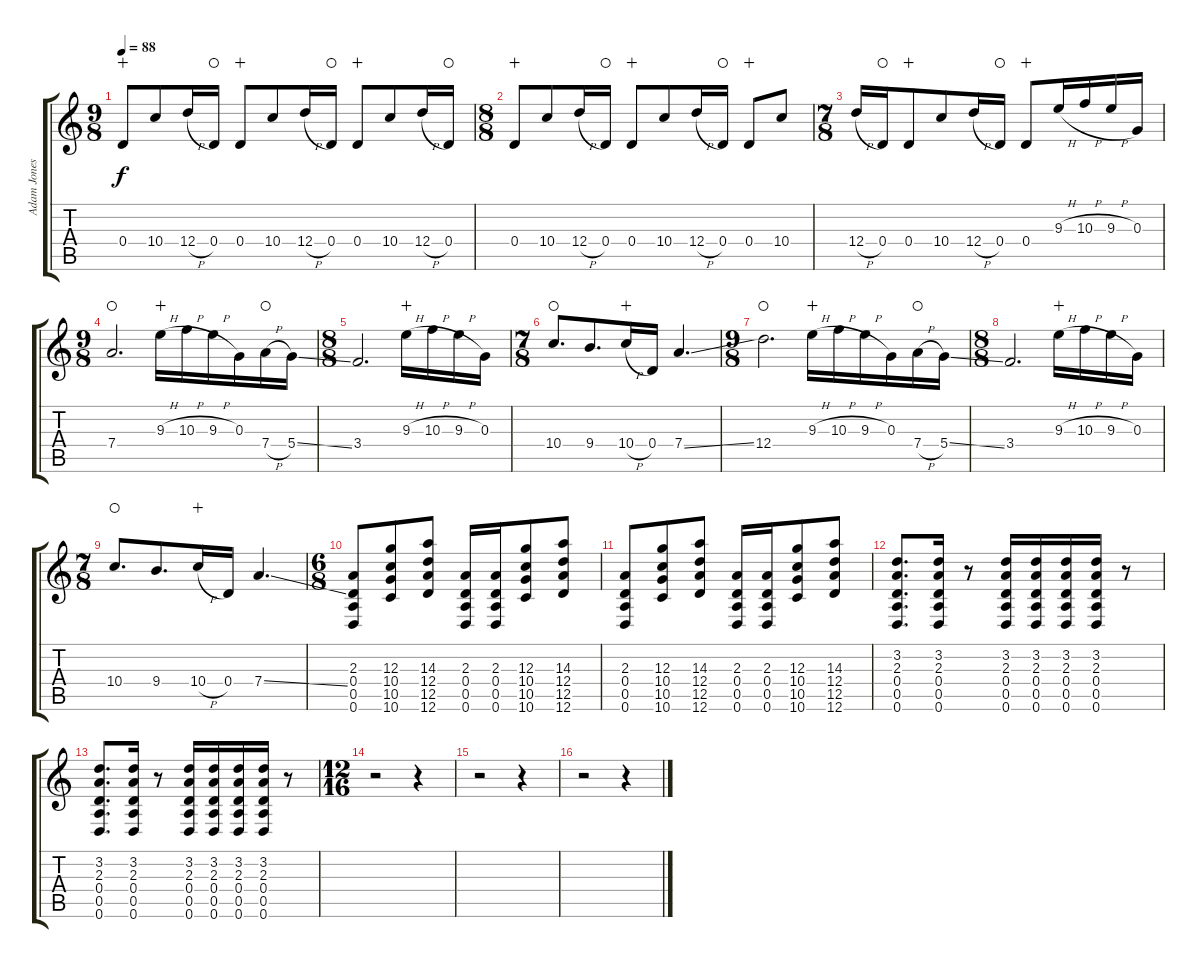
\track ("Adam Jones " "Adam Jones") {instrument distortionguitar}
\staff {score tabs}
\tuning (E4 B3 G3 D3 A2 D2) {hide}
\ts (9 8)
\tempo 88
\clef g2
\ks c
0.4.8{dy f wahc} 10.4.8 12.4{h}.16 0.4.16{waho} 0.4.8{wahc} 10.4.8 12.4{h}.16 0.4.16{waho} 0.4.8{wahc} 10.4.8 12.4{h}.16 0.4.16{waho} |
\ts (8 8)
0.4.8{wahc} 10.4.8 12.4{h}.16 0.4.16{waho} 0.4.8{wahc} 10.4.8 12.4{h}.16 0.4.16{waho} 0.4.8{wahc} 10.4.8 |
\ts (7 8)
12.4{h}.16 0.4.16{waho} 0.4.8{wahc} 10.4.8 12.4{h}.16 0.4.16{waho} 0.4.8{wahc} 9.3{h}.16 10.3{h}.16 9.3{h}.16 0.3.16 |
\ts (9 8)
7.4.2{d waho} 9.3{h}.16{wahc} 10.3{h}.16 9.3{h}.16 0.3.16 7.4{h}.16{waho} 5.4{ss}.16 |
\ts (8 8)
3.4.2{d} 9.3{h}.16{wahc} 10.3{h}.16 9.3{h}.16 0.3.16 |
\ts (7 8)
10.4.8{d waho} 9.4.8{d} 10.4{h}.16{wahc} 0.4.16 7.4{ss}.4{d} |
\ts (9 8)
12.4.2{d waho} 9.3{h}.16{wahc} 10.3{h}.16 9.3{h}.16 0.3.16 7.4{h}.16{waho} 5.4{ss}.16 |
\ts (8 8)
3.4.2{d} 9.3{h}.16{wahc} 10.3{h}.16 9.3{h}.16 0.3.16 |
\ts (7 8)
10.4.8{d waho} 9.4.8{d} 10.4{h}.16{wahc} 0.4.16 7.4{ss}.4{d} |
\ts (6 8)
(2.3 0.4 0.5 0.6).8 (12.3 10.4 10.5 10.6).8 (14.3 12.4 12.5 12.6).8 (2.3 0.4 0.5 0.6).16 (2.3 0.4 0.5 0.6).16 (12.3 10.4 10.5 10.6).8 (14.3 12.4 12.5 12.6).8 |
(2.3 0.4 0.5 0.6).8 (12.3 10.4 10.5 10.6).8 (14.3 12.4 12.5 12.6).8 (2.3 0.4 0.5 0.6).16 (2.3 0.4 0.5 0.6).16 (12.3 10.4 10.5 10.6).8 (14.3 12.4 12.5 12.6).8 |
(3.2 2.3 0.4 0.5 0.6).8{d} (3.2 2.3 0.4 0.5 0.6).16 r.8 (3.2 2.3 0.4 0.5 0.6).16 (3.2 2.3 0.4 0.5 0.6).16 (3.2 2.3 0.4 0.5 0.6).16 (3.2 2.3 0.4 0.5 0.6).16 r.8 |
(3.2 2.3 0.4 0.5 0.6).8{d} (3.2 2.3 0.4 0.5 0.6).16 r.8 (3.2 2.3 0.4 0.5 0.6).16 (3.2 2.3 0.4 0.5 0.6).16 (3.2 2.3 0.4 0.5 0.6).16 (3.2 2.3 0.4 0.5 0.6).16 r.8 |
\ts (12 16)
r.2 r.4 |
r.2 r.4 |
r.2 r.4
